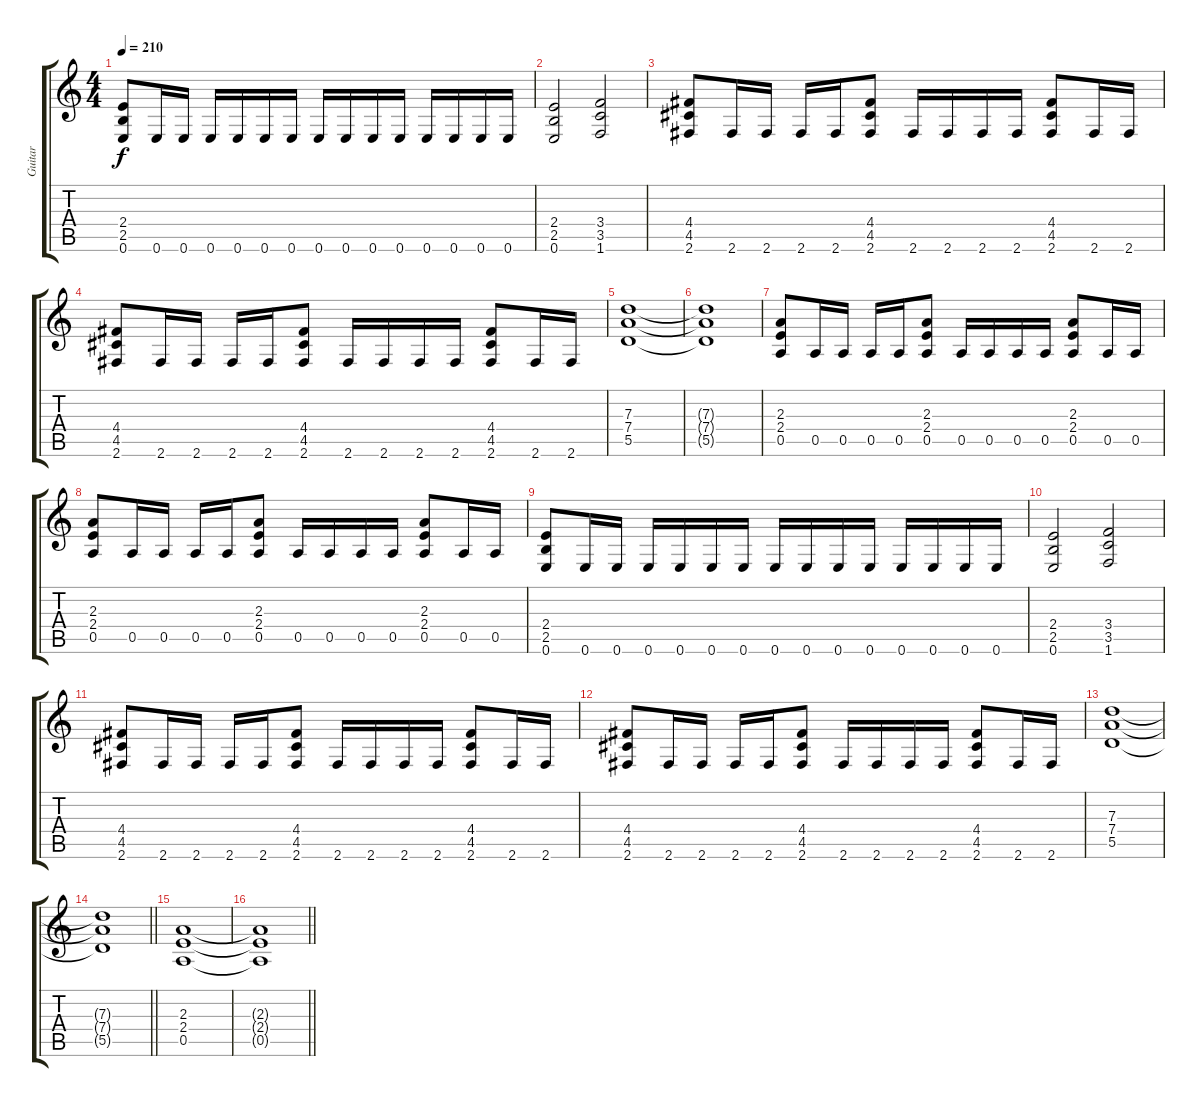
\track ("Guitar" "Guitar") {instrument distortionguitar}
\staff {score tabs}
\tuning (E4 B3 G3 D3 A2 E2) {hide}
\ts (4 4)
\tempo 210
\clef g2
\ks c
(2.4 2.5 0.6).8{dy f} 0.6.16 0.6.16 0.6.16 0.6.16 0.6.16 0.6.16 0.6.16 0.6.16 0.6.16 0.6.16 0.6.16 0.6.16 0.6.16 0.6.16 |
(2.4 2.5 0.6).2 (3.4 3.5 1.6).2 |
(4.4 4.5 2.6).8 2.6.16 2.6.16 2.6.16 2.6.16 (4.4 4.5 2.6).8 2.6.16 2.6.16 2.6.16 2.6.16 (4.4 4.5 2.6).8 2.6.16 2.6.16 |
(4.4 4.5 2.6).8 2.6.16 2.6.16 2.6.16 2.6.16 (4.4 4.5 2.6).8 2.6.16 2.6.16 2.6.16 2.6.16 (4.4 4.5 2.6).8 2.6.16 2.6.16 |
(7.3 7.4 5.5).1 |
(7.3{t} 7.4{t} 5.5{t}).1 |
(2.3 2.4 0.5).8 0.5.16 0.5.16 0.5.16 0.5.16 (2.3 2.4 0.5).8 0.5.16 0.5.16 0.5.16 0.5.16 (2.3 2.4 0.5).8 0.5.16 0.5.16 |
(2.3 2.4 0.5).8 0.5.16 0.5.16 0.5.16 0.5.16 (2.3 2.4 0.5).8 0.5.16 0.5.16 0.5.16 0.5.16 (2.3 2.4 0.5).8 0.5.16 0.5.16 |
(2.4 2.5 0.6).8 0.6.16 0.6.16 0.6.16 0.6.16 0.6.16 0.6.16 0.6.16 0.6.16 0.6.16 0.6.16 0.6.16 0.6.16 0.6.16 0.6.16 |
(2.4 2.5 0.6).2 (3.4 3.5 1.6).2 |
(4.4 4.5 2.6).8 2.6.16 2.6.16 2.6.16 2.6.16 (4.4 4.5 2.6).8 2.6.16 2.6.16 2.6.16 2.6.16 (4.4 4.5 2.6).8 2.6.16 2.6.16 |
(4.4 4.5 2.6).8 2.6.16 2.6.16 2.6.16 2.6.16 (4.4 4.5 2.6).8 2.6.16 2.6.16 2.6.16 2.6.16 (4.4 4.5 2.6).8 2.6.16 2.6.16 |
(7.3 7.4 5.5).1 |
\barLineRight lightlight
(7.3{t} 7.4{t} 5.5{t}).1 |
(2.3 2.4 0.5).1 |
\barLineRight lightlight
(2.3{t} 2.4{t} 0.5{t}).1
